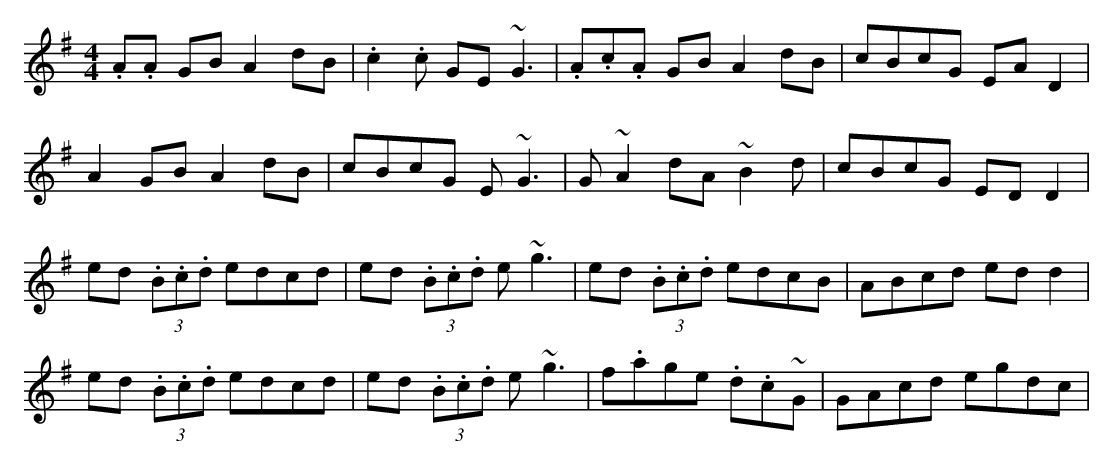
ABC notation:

X:1
M:4/4
K:Dmix
.A.A GB A2 dB|.c2 .c GE ~G3|.A.c.A GB A2 dB|cBcG EA D2|
A2 GB A2 dB|cBcG E ~G3|G ~A2 dA ~B2 d|cBcG ED D2|
ed (3.B.c.d edcd|ed (3.B.c.d e ~g3|ed (3.B.c.d edcB|ABcd ed d2|
ed (3.B.c.d edcd|ed (3.B.c.d e ~g3|f.age .d.c~G|GAcd egdc|
